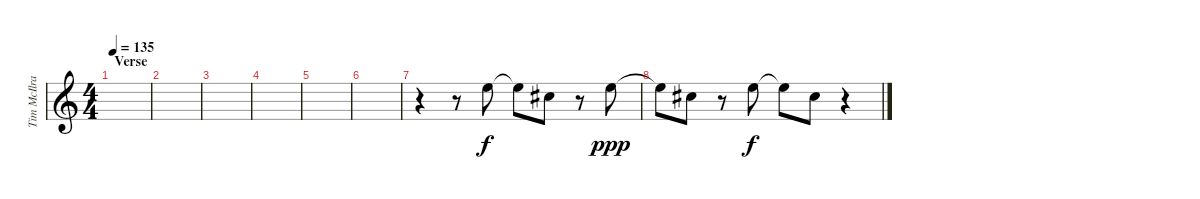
\track ("Tim McIlrath - Echo" "Tim McIlra") {instrument distortionguitar}
\staff {score}
\tuning (E4 B3 G3 D3 A2 E2) {hide}
\ts (4 4)
\section ("" "Verse")
\tempo 135
\clef g2
\ks c
|
|
|
|
|
|
r.4{volume 0} r.8 5.2.8 5.2{t}.8 2.2.8 r.8 5.2.8{dy ppp} |
5.2{t}.8 2.2.8 r.8 5.2.8{dy f} 5.2{t}.8 2.2.8 r.4
